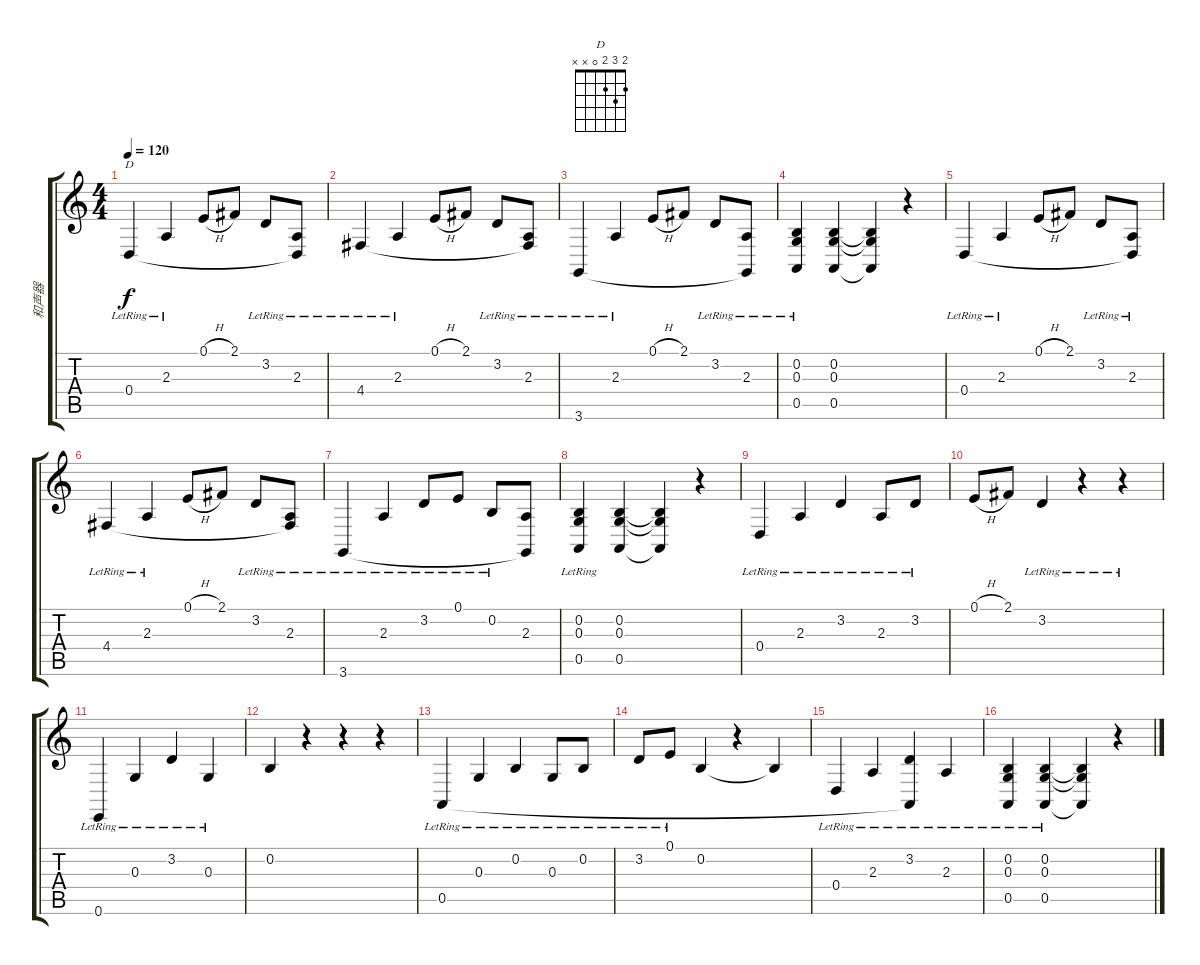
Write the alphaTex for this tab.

\track ("和声器" "和声器") {instrument electricpiano2}
\staff {score tabs}
\tuning (E4 B3 G3 D3 A2 E2) {hide}
\chord ("D" 2 3 2 0 x x)
\ts (4 4)
\tempo 120
\clef g2
\ks c
0.4{lr}.4{ch "D" dy f instrument electricpiano2} 2.3{lr}.4 0.1{h}.8 2.1.8 3.2{lr}.8 (2.3{lr} 0.4{t}).8 |
4.4{lr}.4 2.3{lr}.4 0.1{h}.8 2.1.8 3.2{lr}.8 (2.3{lr} 4.4{t}).8 |
3.6{lr}.4 2.3{lr}.4 0.1{h}.8 2.1.8 3.2{lr}.8 (2.3{lr} 3.6{t}).8 |
(0.2{lr} 0.3{lr} 0.5{lr}).4 (0.2 0.3 0.5).4 (0.2{t} 0.3{t} 0.5{t}).4 r.4 |
0.4{lr}.4 2.3{lr}.4 0.1{h}.8 2.1.8 3.2{lr}.8 (2.3{lr} 0.4{t}).8 |
4.4{lr}.4 2.3{lr}.4 0.1{h}.8 2.1.8 3.2{lr}.8 (2.3{lr} 4.4{t}).8 |
3.6{lr}.4 2.3{lr}.4 3.2{lr}.8 0.1{lr}.8 0.2{lr}.8 (2.3 3.6{t}).8 |
(0.2{lr} 0.3{lr} 0.5{lr}).4 (0.2 0.3 0.5).4 (0.2{t} 0.3{t} 0.5{t}).4 r.4 |
0.4{lr}.4 2.3{lr}.4 3.2{lr}.4 2.3{lr}.8 3.2{lr}.8 |
0.1{h}.8 2.1.8 3.2{lr}.4 r.4 r.4 |
0.6{lr}.4 0.3{lr}.4 3.2{lr}.4 0.3{lr}.4 |
0.2.4 r.4 r.4 r.4 |
0.5{lr}.4 0.3{lr}.4 0.2{lr}.4 0.3{lr}.8 0.2{lr}.8 |
3.2{lr}.8 0.1{lr}.8 0.2.4 r.4 0.2{t}.4 |
0.4{lr}.4 2.3{lr}.4 (3.2{lr} 0.5{t}).4 2.3{lr}.4 |
(0.2{lr} 0.3{lr} 0.5{lr}).4 (0.2 0.3{lr} 0.5).4 (0.2{t} 0.3{t} 0.5{t}).4 r.4
